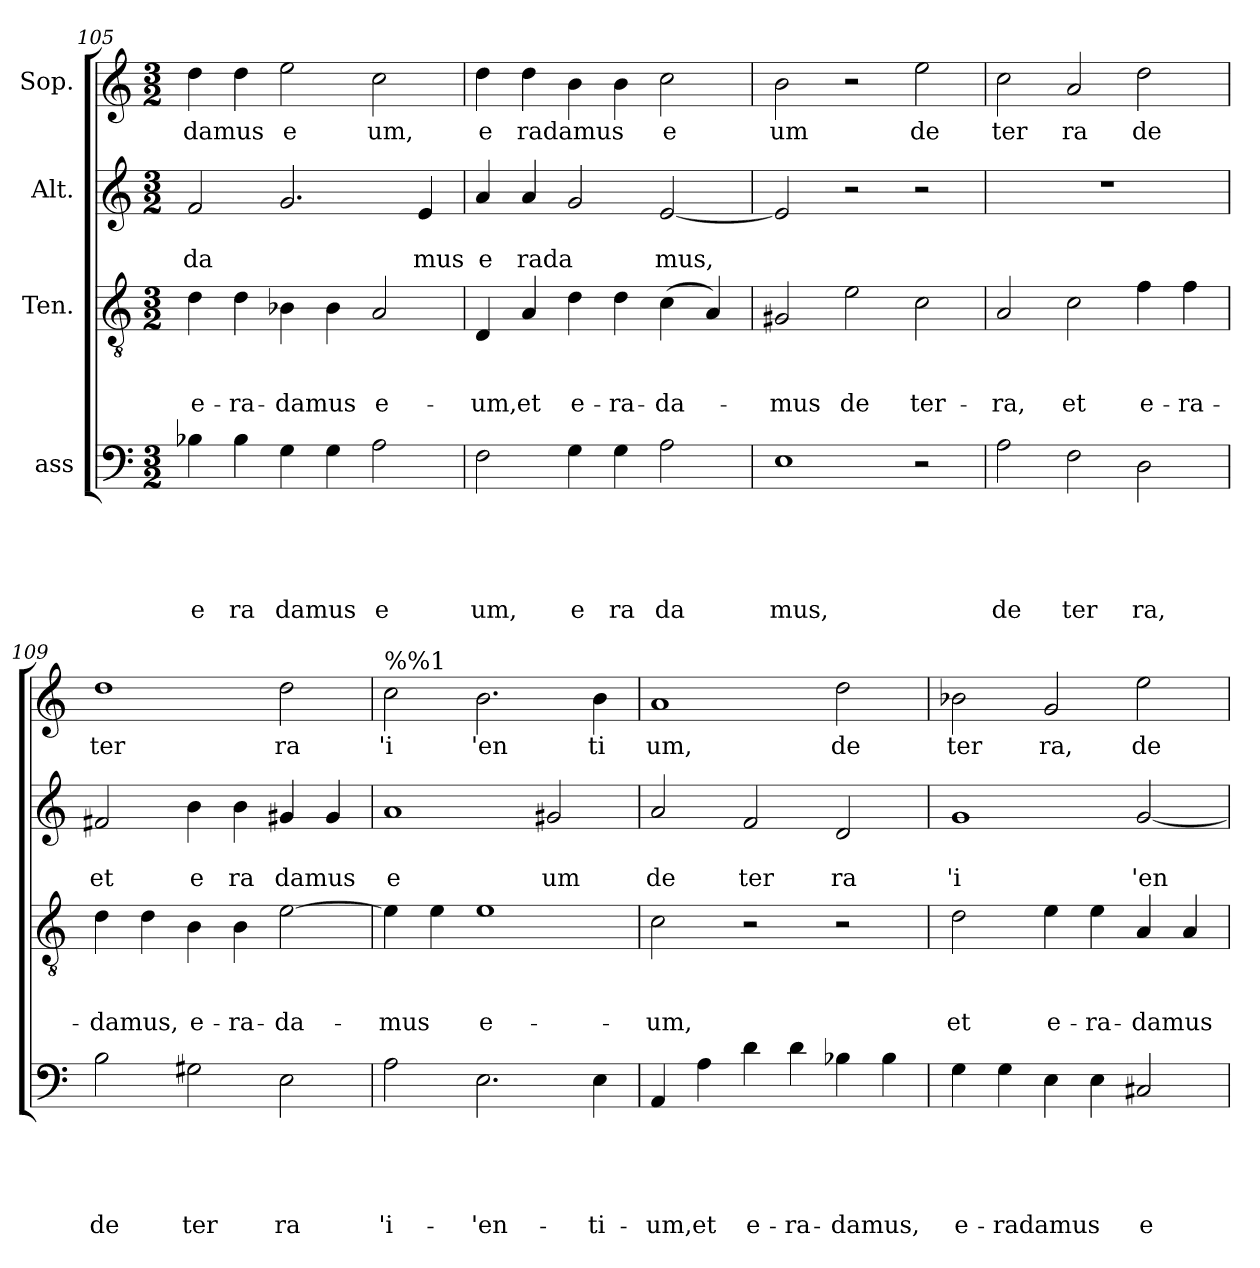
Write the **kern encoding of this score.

**kern	**text	**text	**text	**text	**text	**kern	**text	**text	**text	**kern	**text	**text	**kern	**text
*part4	*part4	*part4	*part4	*part4	*part4	*part3	*part3	*part3	*part3	*part2	*part2	*part2	*part1	*part1
*staff4	*staff4	*staff4	*staff4	*staff4	*staff4	*staff3	*staff3	*staff3	*staff3	*staff2	*staff2	*staff2	*staff1	*staff1
*I"ass	*	*	*	*	*	*I"Ten.	*	*	*	*I"Alt.	*	*	*I"Sop.	*
*clefF4	*	*	*	*	*	*clefGv2	*	*	*	*clefG2	*	*	*clefG2	*
*k[]	*	*	*	*	*	*k[]	*	*	*	*k[]	*	*	*k[]	*
*C:	*	*	*	*	*	*C:	*	*	*	*C:	*	*	*C:	*
*M3/2	*	*	*	*	*	*M3/2	*	*	*	*M3/2	*	*	*M3/2	*
=105	=105	=105	=105	=105	=105	=105	=105	=105	=105	=105	=105	=105	=105	=105
!	!	!	!	!	!LO:LY:b	!	!	!	!LO:LY:b	!	!	!LO:LY:b	!	!LO:LY:b
4B-X\	.	.	.	.	e	4d\	.	.	e-	2f/	.	da	4dd\	damus
!	!	!	!	!	!LO:LY:b	!	!	!	!LO:LY:b	!	!	!	!	!
4B-\	.	.	.	.	ra	4d\	.	.	-ra-	.	.	.	4dd\	.
!	!	!	!	!	!LO:LY:b	!	!	!	!LO:LY:b	!	!	!	!	!LO:LY:b
4G\	.	.	.	.	damus	4B-X\	.	.	-damus	2.g/	.	.	2ee\	e
4G\	.	.	.	.	.	4B-\	.	.	.	.	.	.	.	.
!	!	!	!	!	!LO:LY:b	!	!	!	!LO:LY:b	!	!	!	!	!LO:LY:b
2A\	.	.	.	.	e	2A/	.	.	e-	.	.	.	2cc\	um,
!	!	!	!	!	!	!	!	!	!	!	!	!LO:LY:b	!	!
.	.	.	.	.	.	.	.	.	.	4e/	.	mus	.	.
=106	=106	=106	=106	=106	=106	=106	=106	=106	=106	=106	=106	=106	=106	=106
!	!	!	!	!	!LO:LY:b	!	!	!	!LO:LY:b	!	!	!LO:LY:b	!	!LO:LY:b
2F\	.	.	.	.	um,	4D/	.	.	-um,	4a/	.	e	4dd\	e
!	!	!	!	!	!	!	!	!	!LO:LY:b	!	!	!LO:LY:b	!	!LO:LY:b
.	.	.	.	.	.	4A/	.	.	et	4a/	.	rada	4dd\	radamus
!	!	!	!	!	!LO:LY:b	!	!	!	!LO:LY:b	!	!	!	!	!
4G\	.	.	.	.	e	4d\	.	.	e-	2g/	.	.	4b\	.
!	!	!	!	!	!LO:LY:b	!	!	!	!LO:LY:b	!	!	!	!	!
4G\	.	.	.	.	ra	4d\	.	.	-ra-	.	.	.	4b\	.
!	!	!	!	!	!LO:LY:b	!	!	!	!LO:LY:b	!	!	!LO:LY:b	!	!LO:LY:b
2A\	.	.	.	.	da	(>4c\	.	.	-da-	[<2e/	.	mus,	2cc\	e
.	.	.	.	.	.	4A/)	.	.	.	.	.	.	.	.
=107	=107	=107	=107	=107	=107	=107	=107	=107	=107	=107	=107	=107	=107	=107
!	!	!	!	!	!LO:LY:b	!	!	!	!LO:LY:b	!	!	!	!	!LO:LY:b
1E	.	.	.	.	mus,	2G#X/	.	.	-mus	2e/]	.	.	2b\	um
!	!	!	!	!	!	!	!	!	!LO:LY:b	!	!	!	!	!
.	.	.	.	.	.	2e\	.	.	de	2r	.	.	2r	.
!	!	!	!	!	!	!	!	!	!LO:LY:b	!	!	!	!	!LO:LY:b
2r	.	.	.	.	.	2c\	.	.	ter-	2r	.	.	2ee\	de
=108	=108	=108	=108	=108	=108	=108	=108	=108	=108	=108	=108	=108	=108	=108
!	!	!	!	!	!LO:LY:b	!	!	!	!LO:LY:b	!LO:N:vis=1	!	!	!	!LO:LY:b
2A\	.	.	.	.	de	2A/	.	.	-ra,	1.r	.	.	2cc\	ter
!	!	!	!	!	!LO:LY:b	!	!	!	!LO:LY:b	!	!	!	!	!LO:LY:b
2F\	.	.	.	.	ter	2c\	.	.	et	.	.	.	2a/	ra
!	!	!	!	!	!LO:LY:b	!	!	!	!LO:LY:b	!	!	!	!	!LO:LY:b
2D\	.	.	.	.	ra,	4f\	.	.	e-	.	.	.	2dd\	de
!	!	!	!	!	!	!	!	!	!LO:LY:b	!	!	!	!	!
.	.	.	.	.	.	4f\	.	.	-ra-	.	.	.	.	.
=109	=109	=109	=109	=109	=109	=109	=109	=109	=109	=109	=109	=109	=109	=109
!	!	!	!	!	!LO:LY:b	!	!	!	!LO:LY:b	!	!	!LO:LY:b	!	!LO:LY:b
2B\	.	.	.	.	de	4d\	.	.	-damus,	2f#X/	.	et	1dd	ter
.	.	.	.	.	.	4d\	.	.	.	.	.	.	.	.
!	!	!	!	!	!LO:LY:b	!	!	!	!LO:LY:b	!	!	!LO:LY:b	!	!
2G#X\	.	.	.	.	ter	4B\	.	.	e-	4b\	.	e	.	.
!	!	!	!	!	!	!	!	!	!LO:LY:b	!	!	!LO:LY:b	!	!
.	.	.	.	.	.	4B\	.	.	-ra-	4b\	.	ra	.	.
!	!	!	!	!	!LO:LY:b	!	!	!	!LO:LY:b	!	!	!LO:LY:b	!	!LO:LY:b
2E\	.	.	.	.	ra	[<2e\	.	.	-da-	4g#X/	.	damus	2dd\	ra
.	.	.	.	.	.	.	.	.	.	4g#/	.	.	.	.
!!LO:LB:g=z
=110	=110	=110	=110	=110	=110	=110	=110	=110	=110	=110	=110	=110	=110	=110
!	!	!	!	!	!	!	!	!	!	!	!	!	!LO:TX:a:t=%%1	!
!	!	!	!	!	!LO:LY:b	!	!	!	!LO:LY:b	!	!	!LO:LY:b	!	!LO:LY:b
2A\	.	.	.	.	'i-	4e\]	.	.	-mus	1a	.	e	2cc\	'i
.	.	.	.	.	.	4e\	.	.	.	.	.	.	.	.
!	!	!	!	!	!LO:LY:b	!	!	!	!LO:LY:b	!	!	!	!	!LO:LY:b
2.E\	.	.	.	.	-'en-	1e	.	.	e-	.	.	.	2.b\	'en
!	!	!	!	!	!	!	!	!	!	!	!	!LO:LY:b	!	!
.	.	.	.	.	.	.	.	.	.	2g#X/	.	um	.	.
!	!	!	!	!	!LO:LY:b	!	!	!	!	!	!	!	!	!LO:LY:b
4E\	.	.	.	.	-ti-	.	.	.	.	.	.	.	4b\	ti
=111	=111	=111	=111	=111	=111	=111	=111	=111	=111	=111	=111	=111	=111	=111
!	!	!	!	!	!LO:LY:b	!	!	!	!LO:LY:b	!	!	!LO:LY:b	!	!LO:LY:b
4AA/	.	.	.	.	-um,	2c\	.	.	-um,	2a/	.	de	1a	um,
!	!	!	!	!	!LO:LY:b	!	!	!	!	!	!	!	!	!
4A\	.	.	.	.	et	.	.	.	.	.	.	.	.	.
!	!	!	!	!	!LO:LY:b	!	!	!	!	!	!	!LO:LY:b	!	!
4d\	.	.	.	.	e-	2r	.	.	.	2f/	.	ter	.	.
!	!	!	!	!	!LO:LY:b	!	!	!	!	!	!	!	!	!
4d\	.	.	.	.	-ra-	.	.	.	.	.	.	.	.	.
!	!	!	!	!	!LO:LY:b	!	!	!	!	!	!	!LO:LY:b	!	!LO:LY:b
4B-X\	.	.	.	.	-damus,	2r	.	.	.	2d/	.	ra	2dd\	de
4B-\	.	.	.	.	.	.	.	.	.	.	.	.	.	.
=112	=112	=112	=112	=112	=112	=112	=112	=112	=112	=112	=112	=112	=112	=112
!	!	!	!	!	!LO:LY:b	!	!	!	!LO:LY:b	!	!	!LO:LY:b	!	!LO:LY:b
4G\	.	.	.	.	e-	2d\	.	.	et	1g	.	'i	2b-X\	ter
!	!	!	!	!	!LO:LY:b	!	!	!	!	!	!	!	!	!
4G\	.	.	.	.	-radamus	.	.	.	.	.	.	.	.	.
!	!	!	!	!	!	!	!	!	!LO:LY:b	!	!	!	!	!LO:LY:b
4E\	.	.	.	.	.	4e\	.	.	e-	.	.	.	2g/	ra,
!	!	!	!	!	!	!	!	!	!LO:LY:b	!	!	!	!	!
4E\	.	.	.	.	.	4e\	.	.	-ra-	.	.	.	.	.
!	!	!	!	!	!LO:LY:b	!	!	!	!LO:LY:b	!	!	!LO:LY:b	!	!LO:LY:b
2C#X/	.	.	.	.	e-	4A/	.	.	-damus	[<2g/	.	'en	2ee\	de
.	.	.	.	.	.	4A/	.	.	.	.	.	.	.	.
=	=	=	=	=	=	=	=	=	=	=	=	=	=	=
*-	*-	*-	*-	*-	*-	*-	*-	*-	*-	*-	*-	*-	*-	*-
